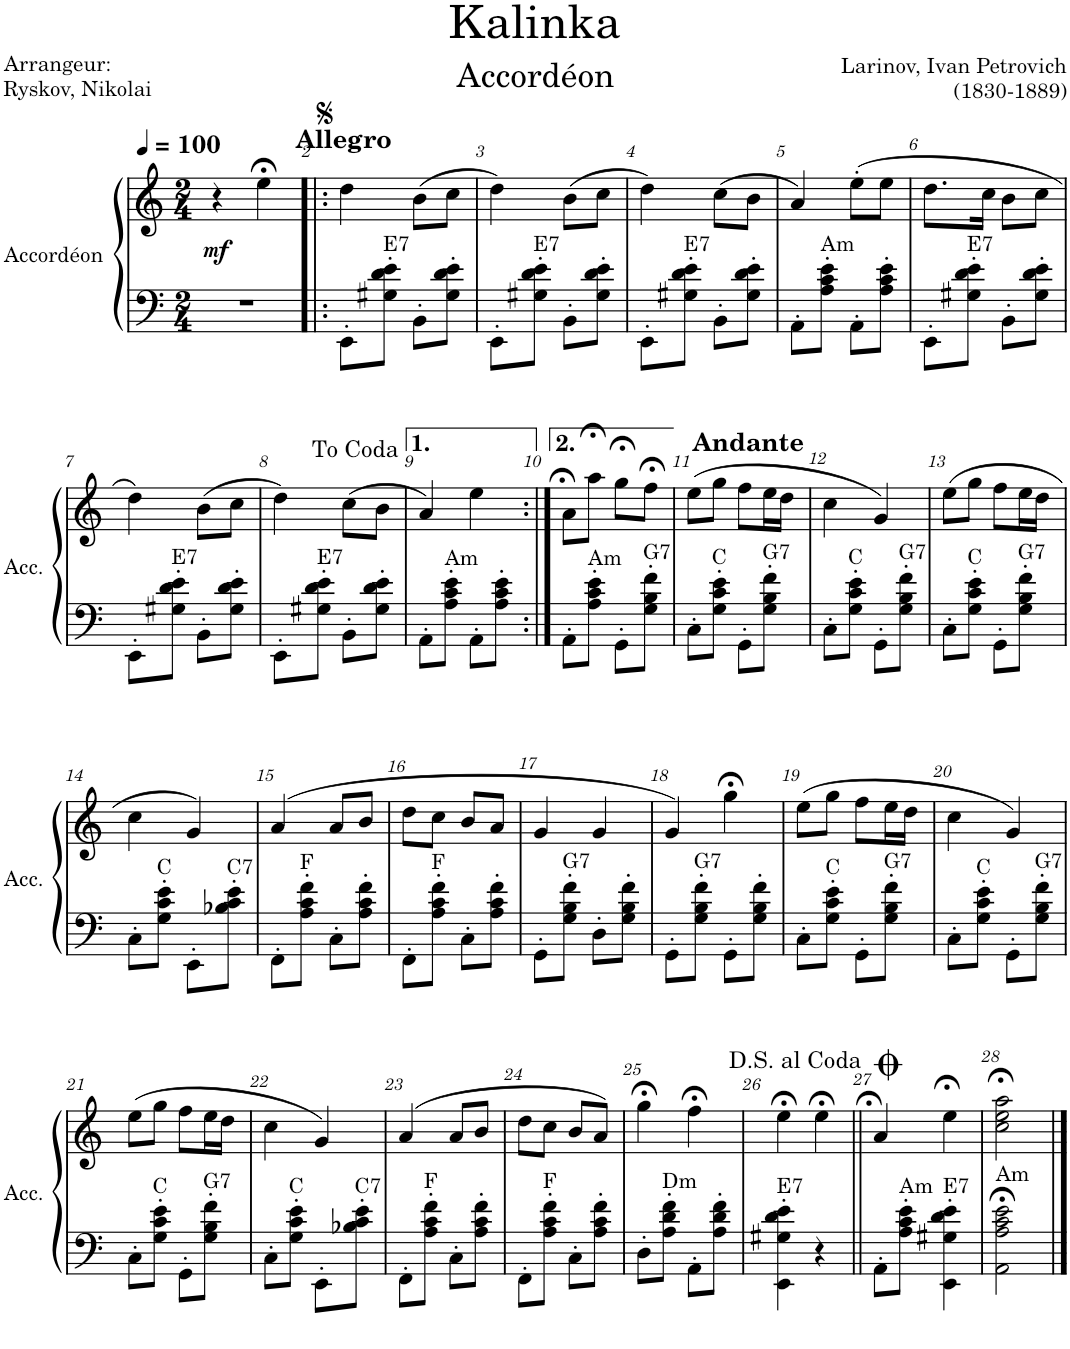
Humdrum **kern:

**kern	**kern	**dynam
*part1	*part1	*part1
*staff2	*staff1	*staff1/2
*I"Accordéon	*	*
*I'Acc.	*	*
*clefF4	*clefG2	*
*k[]	*k[]	*
*M2/4	*M2/4	*
*MM100	*MM100	*
=1	=1	=1
!	!LO:TX:a:B:t=Allegro	!
!	!	!LO:DY:b
2r	4r	mf
.	4ee;<\	.
=2!|:	=2!|:	=2!|:
8EE'\L	4dd\	.
!LO:TX:a:t=E7	!	!
8G#X\' 8d\' 8e\'J	.	.
8BB'\L	(8b\L	.
8G#\' 8d\' 8e\'J	8cc\J	.
=3	=3	=3
8EE'\L	4dd\)	.
!LO:TX:a:t=E7	!	!
8G#X\' 8d\' 8e\'J	.	.
8BB'\L	(8b\L	.
8G#\' 8d\' 8e\'J	8cc\J	.
=4	=4	=4
8EE'\L	4dd\)	.
!LO:TX:a:t=E7	!	!
8G#X\' 8d\' 8e\'J	.	.
8BB'\L	(8cc\L	.
8G#\' 8d\' 8e\'J	8b\J	.
=5	=5	=5
8AA'\L	4a/)	.
!LO:TX:a:t=Am	!	!
8A\' 8c\' 8e\'J	.	.
8AA'\L	(8ee'\L	.
8A\' 8c\' 8e\'J	8ee\J	.
=6	=6	=6
8EE'\L	8.dd\L	.
!LO:TX:a:t=E7	!	!
8G#X\' 8d\' 8e\'J	.	.
.	16cc\Jk	.
8BB'\L	8b\L	.
8G#\' 8d\' 8e\'J	8cc\J	.
!!LO:LB:g=z
=7	=7	=7
8EE'\L	4dd\)	.
!LO:TX:a:t=E7	!	!
8G#X\' 8d\' 8e\'J	.	.
8BB'\L	(8b\L	.
8G#\' 8d\' 8e\'J	8cc\J	.
=8	=8	=8
8EE'\L	4dd\)	.
!LO:TX:a:t=E7	!	!
8G#X\' 8d\' 8e\'J	.	.
8BB'\L	(8cc\L	.
8G#\' 8d\' 8e\'J	8b\J	.
=9	=9	=9
8AA'\L	4a/)	.
!LO:TX:a:t=Am	!	!
8A\' 8c\' 8e\'J	.	.
8AA'\L	4ee\	.
8A\' 8c\' 8e\'J	.	.
=10:|!	=10:|!	=10:|!
8AA'\L	8a;<\L	.
!LO:TX:a:t=Am	!	!
8A\' 8c\' 8e\'J	8aa;<\J	.
8GG'\L	8gg;<\L	.
!LO:TX:a:t=G7	!	!
8G\' 8B\' 8f\'J	8ff;<\J	.
=11	=11	=11
!	!LO:TX:a:B:t=Andante	!
8C'\L	(8ee\L	.
!LO:TX:a:t=C	!	!
8G\' 8c\' 8e\'J	8gg\J	.
8GG'\L	8ff\L	.
!LO:TX:a:t=G7	!	!
8G\' 8B\' 8f\'J	16ee\L	.
.	16dd\JJ	.
=12	=12	=12
8C'\L	4cc\	.
!LO:TX:a:t=C	!	!
8G\' 8c\' 8e\'J	.	.
8GG'\L	4g/)	.
!LO:TX:a:t=G7	!	!
8G\' 8B\' 8f\'J	.	.
=13	=13	=13
8C'\L	(8ee\L	.
!LO:TX:a:t=C	!	!
8G\' 8c\' 8e\'J	8gg\J	.
8GG'\L	8ff\L	.
!LO:TX:a:t=G7	!	!
8G\' 8B\' 8f\'J	16ee\L	.
.	16dd\JJ	.
!!LO:LB:g=z
=14	=14	=14
8C'\L	4cc\	.
!LO:TX:a:t=C	!	!
8G\' 8c\' 8e\'J	.	.
8EE'\L	4g/)	.
!LO:TX:a:t=C7	!	!
8B-X\' 8c\' 8e\'J	.	.
=15	=15	=15
8FF'\L	(4a/	.
!LO:TX:a:t=F	!	!
8A\' 8c\' 8f\'J	.	.
8C'\L	8a/L	.
8A\' 8c\' 8f\'J	8b/J	.
=16	=16	=16
8FF'\L	8dd\L	.
!LO:TX:a:t=F	!	!
8A\' 8c\' 8f\'J	8cc\J	.
8C'\L	8b/L	.
8A\' 8c\' 8f\'J	8a/J	.
=17	=17	=17
8GG'\L	4g/	.
!LO:TX:a:t=G7	!	!
8G\' 8B\' 8f\'J	.	.
8D'\L	4g/	.
8G\' 8B\' 8f\'J	.	.
=18	=18	=18
8GG'\L	4g/)	.
!LO:TX:a:t=G7	!	!
8G\' 8B\' 8f\'J	.	.
8GG'\L	4gg;<\	.
8G\' 8B\' 8f\'J	.	.
=19	=19	=19
8C'\L	(8ee\L	.
!LO:TX:a:t=C	!	!
8G\' 8c\' 8e\'J	8gg\J	.
8GG'\L	8ff\L	.
!LO:TX:a:t=G7	!	!
8G\' 8B\' 8f\'J	16ee\L	.
.	16dd\JJ	.
=20	=20	=20
8C'\L	4cc\	.
!LO:TX:a:t=C	!	!
8G\' 8c\' 8e\'J	.	.
8GG'\L	4g/)	.
!LO:TX:a:t=G7	!	!
8G\' 8B\' 8f\'J	.	.
!!LO:LB:g=z
=21	=21	=21
8C'\L	(8ee\L	.
!LO:TX:a:t=C	!	!
8G\' 8c\' 8e\'J	8gg\J	.
8GG'\L	8ff\L	.
!LO:TX:a:t=G7	!	!
8G\' 8B\' 8f\'J	16ee\L	.
.	16dd\JJ	.
=22	=22	=22
8C'\L	4cc\	.
!LO:TX:a:t=C	!	!
8G\' 8c\' 8e\'J	.	.
8EE'\L	4g/)	.
!LO:TX:a:t=C7	!	!
8B-X\' 8c\' 8e\'J	.	.
=23	=23	=23
8FF'\L	(4a/	.
!LO:TX:a:t=F	!	!
8A\' 8c\' 8f\'J	.	.
8C'\L	8a/L	.
8A\' 8c\' 8f\'J	8b/J	.
=24	=24	=24
8FF'\L	8dd\L	.
!LO:TX:a:t=F	!	!
8A\' 8c\' 8f\'J	8cc\J	.
8C'\L	8b/L	.
8A\' 8c\' 8f\'J	8a/J)	.
=25	=25	=25
8D'\L	4gg;<\	.
!LO:TX:a:t=Dm	!	!
8A\' 8d\' 8f\'J	.	.
8AA'\L	4ff;<\	.
8A\' 8d\' 8f\'J	.	.
=26	=26	=26
!LO:TX:a:t=E7	!	!
4EE\' 4G#X\' 4d\' 4e\'	4ee;<\	.
4r	4ee;<\	.
=27||	=27||	=27||
8AA'\L	4a;</	.
!LO:TX:a:t=Am	!	!
8A\' 8c\' 8e\'J	.	.
!LO:TX:a:t=E7	!	!
4EE\' 4G#X\' 4d\' 4e\'	4ee;<\	.
=28	=28	=28
!LO:TX:a:t=Am	!	!
2AA\;< 2A\;< 2c\;< 2e\;<	2cc\;< 2ee\;< 2aa\;<	.
==	==	==
*-	*-	*-
